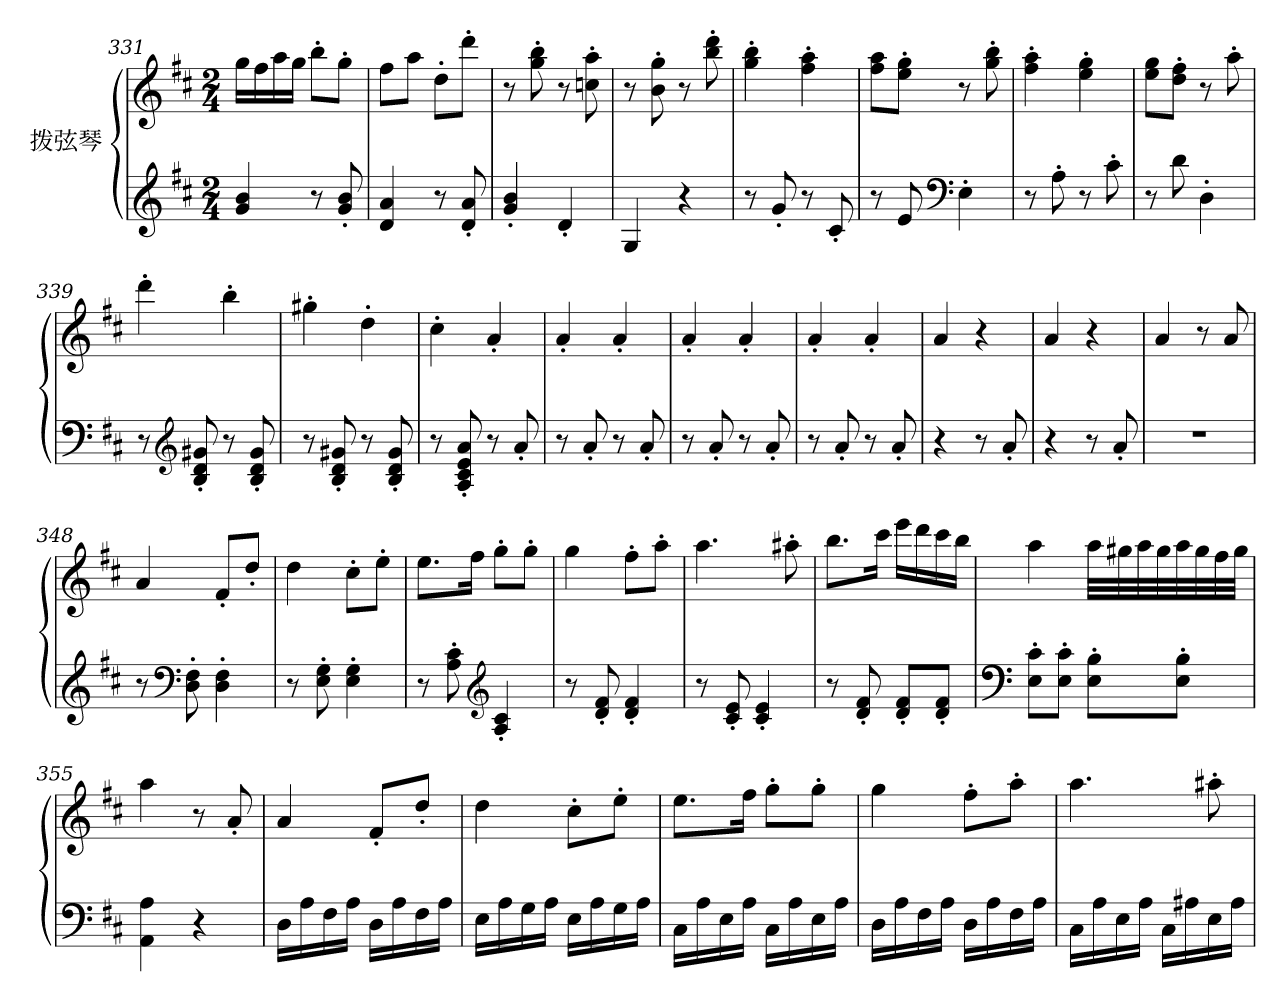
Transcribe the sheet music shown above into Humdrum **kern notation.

**kern	**kern
*part2	*part1
*staff2	*staff1
*I"拨弦琴	*I"拨弦琴
*clefG2	*clefG2
*k[f#c#]	*k[f#c#]
*M2/4	*M2/4
=331	=331
4g/ 4b/	16gg\LL
.	16ff#\
.	16aa\
.	16gg\JJ
8r	8bb'\L
8g/' 8b/'	8gg'\J
=332	=332
4d/ 4a/	8ff#\L
.	8aa\J
8r	8dd'\L
8d/' 8a/'	8ddd'\J
!!LO:LB:g=z
=333	=333
4g/' 4b/'	8r
.	8gg\' 8bb\'
4d'/	8r
.	8ccn\' 8aa\'
=334	=334
4G/	8r
.	8b\' 8gg\'
4r	8r
.	8bb\' 8ddd\'
=335	=335
8r	4gg\' 4bb\'
8g'/	.
8r	4ff#\' 4aa\'
8c#'/	.
=336	=336
8r	8ff#\ 8aa\L
8e/	8ee\' 8gg\'J
*clefF4	*
4E'\	8r
.	8gg\' 8bb\'
=337	=337
8r	4ff#\' 4aa\'
8A'\	.
8r	4ee\' 4gg\'
8c#'\	.
=338	=338
8r	8ee\ 8gg\L
8d\	8dd\' 8ff#\'J
4D'\	8r
.	8aa'\
=339	=339
8r	4ddd'\
*clefG2	*
8B/' 8d/' 8g#X/'	.
8r	4bb'\
8B/' 8d/' 8g#/'	.
!!LO:PB:g=z
=340	=340
8r	4gg#X'\
8B/' 8d/' 8g#X/'	.
8r	4dd'\
8B/' 8d/' 8g#/'	.
=341	=341
8r	4cc#'\
8A/' 8c#/' 8e/' 8a/'	.
8r	4a'/
8a'/	.
=342	=342
8r	4a'/
8a'/	.
8r	4a'/
8a'/	.
=343	=343
8r	4a'/
8a'/	.
8r	4a'/
8a'/	.
=344	=344
8r	4a'/
8a'/	.
8r	4a'/
8a'/	.
=345	=345
4r	4a/
8r	4r
8a'/	.
=346	=346
4r	4a/
8r	4r
8a'/	.
!!LO:LB:g=z
=347	=347
2r	4a/
.	8r
.	8a/
=348	=348
8r	4a/
*clefF4	*
8D\' 8F#\'	.
4D\' 4F#\'	8f#'/L
.	8dd'/J
=349	=349
8r	4dd\
8E\' 8G\'	.
4E\' 4G\'	8cc#'\L
.	8ee'\J
=350	=350
8r	8.ee\L
8A\' 8c#\'	.
.	16ff#\Jk
*clefG2	*
4A/' 4c#/'	8gg'\L
.	8gg'\J
=351	=351
8r	4gg\
8d/' 8f#/'	.
4d/' 4f#/'	8ff#'\L
.	8aa'\J
=352	=352
8r	4.aa\
8c#/' 8e/'	.
4c#/' 4e/'	.
.	8aa#X'\
=353	=353
8r	8.bb\L
8d/' 8f#/'	.
.	16ccc#\Jk
8d/' 8f#/'L	16eee\LL
.	16ddd\
8d/' 8f#/'J	16ccc#\
.	16bb\JJ
!!LO:LB:g=z
=354	=354
*clefF4	*
8E\' 8c#\'L	4aa\
8E\' 8c#\'J	.
8E\' 8B\'L	32aa\LLL
.	32gg#X\
.	32aa\
.	32gg#\
8E\' 8B\'J	32aa\
.	32gg#\
.	32ff#\
.	32gg#\JJJ
=355	=355
4AA\ 4A\	4aa\
4r	8r
.	8a'/
=356	=356
16D\LL	4a/
16A\	.
16F#\	.
16A\JJ	.
16D\LL	8f#'/L
16A\	.
16F#\	8dd'/J
16A\JJ	.
=357	=357
16E\LL	4dd\
16A\	.
16G\	.
16A\JJ	.
16E\LL	8cc#'\L
16A\	.
16G\	8ee'\J
16A\JJ	.
=358	=358
16C#\LL	8.ee\L
16A\	.
16E\	.
16A\JJ	16ff#\Jk
16C#\LL	8gg'\L
16A\	.
16E\	8gg'\J
16A\JJ	.
!!LO:LB:g=z
=359	=359
16D\LL	4gg\
16A\	.
16F#\	.
16A\JJ	.
16D\LL	8ff#'\L
16A\	.
16F#\	8aa'\J
16A\JJ	.
=360	=360
16C#\LL	4.aa\
16A\	.
16E\	.
16A\JJ	.
16C#\LL	.
16A#X\	.
16E\	8aa#X'\
16A#\JJ	.
=	=
*-	*-
